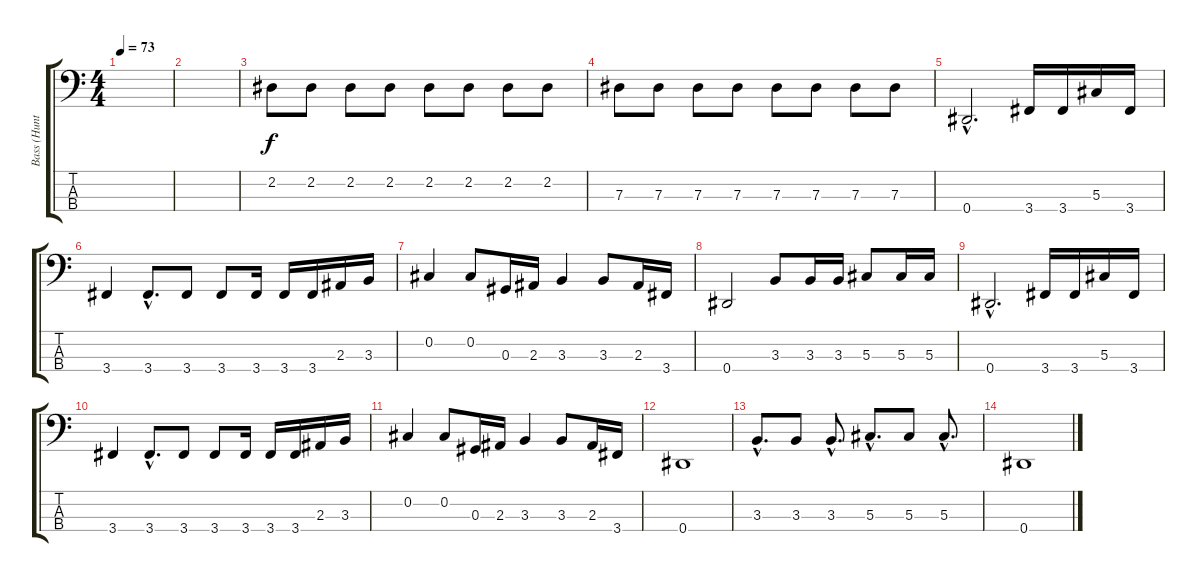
\track ("Bass (Hunter)" "Bass (Hunt") {instrument electricbasspick}
\staff {score tabs}
\tuning (Gb2 Db2 Ab1 Eb1) {hide}
\ts (4 4)
\tempo 73
\clef f4
\ks c
|
|
2.2.8 2.2.8 2.2.8 2.2.8 2.2.8 2.2.8 2.2.8 2.2.8 |
7.3.8 7.3.8 7.3.8 7.3.8 7.3.8 7.3.8 7.3.8 7.3.8 |
0.4{hac}.2{d} 3.4.16 3.4.16 5.3.16 3.4.16 |
3.4.4 3.4{hac}.8{d} 3.4.8 3.4.8 3.4.16 3.4.16 3.4.16 2.3.16 3.3.16 |
0.2.4 0.2.8 0.3.16 2.3.16 3.3.4 3.3.8 2.3.16 3.4.16 |
0.4.2 3.3.8 3.3.16 3.3.16 5.3.8 5.3.16 5.3.16 |
0.4{hac}.2{d} 3.4.16 3.4.16 5.3.16 3.4.16 |
3.4.4 3.4{hac}.8{d} 3.4.8 3.4.8 3.4.16 3.4.16 3.4.16 2.3.16 3.3.16 |
0.2.4 0.2.8 0.3.16 2.3.16 3.3.4 3.3.8 2.3.16 3.4.16 |
0.4.1 |
3.3{hac}.8{d} 3.3.8 3.3{hac}.8{d} 5.3{hac}.8{d} 5.3.8 5.3{hac}.8{d} |
0.4.1
